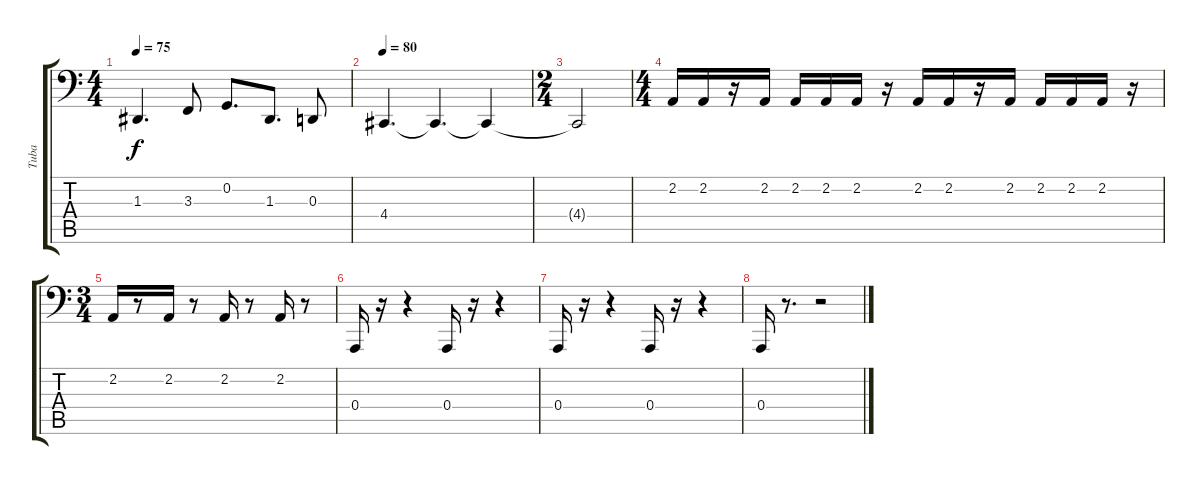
\track ("Tuba" "Tuba") {instrument tuba}
\staff {score tabs}
\tuning (C3 G2 D2 A1 E1 B0) {hide}
\ts (4 4)
\tempo 75
\clef f4
\ks c
1.3.4{d dy f} 3.3.8 0.2.8{d} 1.3.8{d} 0.3.8 |
\tempo 80
4.4.4{d} 4.4{t}.4{d volume 6} 4.4{t}.4 |
\ts (2 4)
4.4{t}.2{volume 6} |
\ts (4 4)
2.2.16 2.2.16 r.16 2.2.16 2.2.16 2.2.16 2.2.16 r.16 2.2.16 2.2.16 r.16 2.2.16 2.2.16 2.2.16 2.2.16 r.16 |
\ts (3 4)
2.2.16 r.8 2.2.16 r.8 2.2.16 r.8 2.2.16 r.8 |
0.4.16{volume 11} r.16 r.4 0.4.16 r.16 r.4 |
0.4.16 r.16 r.4 0.4.16 r.16 r.4 |
0.4.16 r.8{d} r.2
